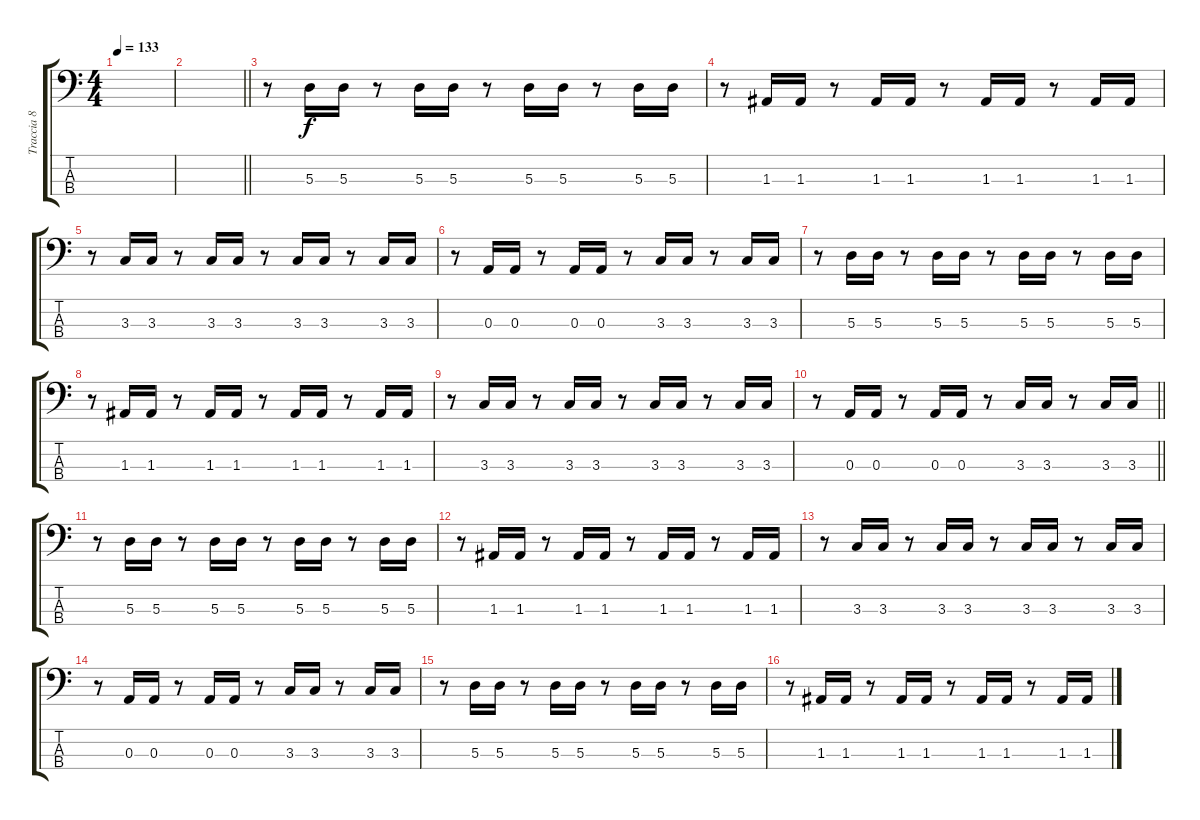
\track ("Traccia 8" "Traccia 8") {instrument synthbass1}
\staff {score tabs}
\tuning (G2 D2 A1 E1) {hide}
\ts (4 4)
\tempo 133
\clef f4
\ks c
|
\barLineRight lightlight
|
r.8 5.3.16 5.3.16 r.8 5.3.16 5.3.16 r.8 5.3.16 5.3.16 r.8 5.3.16 5.3.16 |
r.8 1.3.16 1.3.16 r.8 1.3.16 1.3.16 r.8 1.3.16 1.3.16 r.8 1.3.16 1.3.16 |
r.8 3.3.16 3.3.16 r.8 3.3.16 3.3.16 r.8 3.3.16 3.3.16 r.8 3.3.16 3.3.16 |
r.8 0.3.16 0.3.16 r.8 0.3.16 0.3.16 r.8 3.3.16 3.3.16 r.8 3.3.16 3.3.16 |
r.8 5.3.16 5.3.16 r.8 5.3.16 5.3.16 r.8 5.3.16 5.3.16 r.8 5.3.16 5.3.16 |
r.8 1.3.16 1.3.16 r.8 1.3.16 1.3.16 r.8 1.3.16 1.3.16 r.8 1.3.16 1.3.16 |
r.8 3.3.16 3.3.16 r.8 3.3.16 3.3.16 r.8 3.3.16 3.3.16 r.8 3.3.16 3.3.16 |
\barLineRight lightlight
r.8 0.3.16 0.3.16 r.8 0.3.16 0.3.16 r.8 3.3.16 3.3.16 r.8 3.3.16 3.3.16 |
r.8 5.3.16 5.3.16 r.8 5.3.16 5.3.16 r.8 5.3.16 5.3.16 r.8 5.3.16 5.3.16 |
r.8 1.3.16 1.3.16 r.8 1.3.16 1.3.16 r.8 1.3.16 1.3.16 r.8 1.3.16 1.3.16 |
r.8 3.3.16 3.3.16 r.8 3.3.16 3.3.16 r.8 3.3.16 3.3.16 r.8 3.3.16 3.3.16 |
r.8 0.3.16 0.3.16 r.8 0.3.16 0.3.16 r.8 3.3.16 3.3.16 r.8 3.3.16 3.3.16 |
r.8 5.3.16 5.3.16 r.8 5.3.16 5.3.16 r.8 5.3.16 5.3.16 r.8 5.3.16 5.3.16 |
r.8 1.3.16 1.3.16 r.8 1.3.16 1.3.16 r.8 1.3.16 1.3.16 r.8 1.3.16 1.3.16
